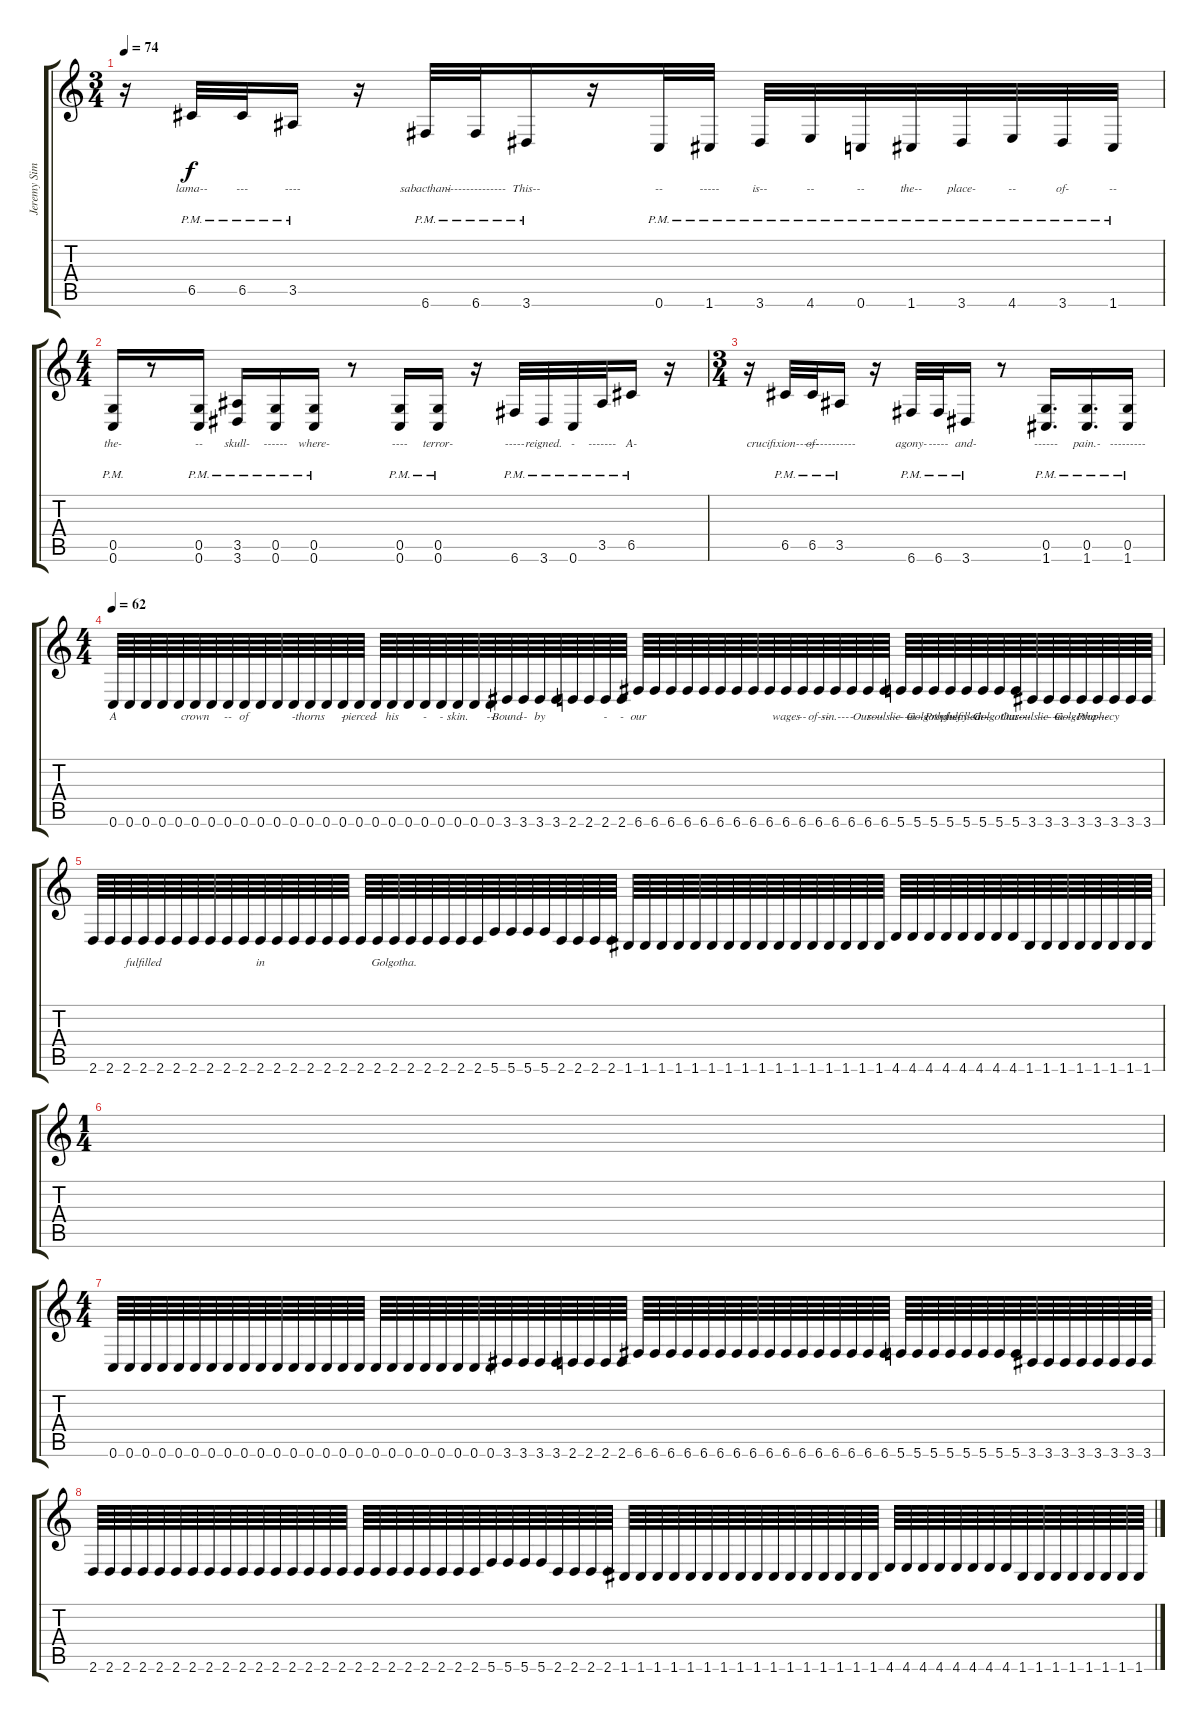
\track ("Jeremy Sims ----Lead Guitar" "Jeremy Sim") {instrument distortionguitar}
\staff {score tabs}
\tuning (D4 A3 F3 C3 G2 C2) {hide}
\ts (3 4)
\tempo 74
\clef g2
\ks c
r.16{dy f} 6.5{pm}.32{lyrics (0 "lama--") lyrics (1 "") lyrics (2 "") lyrics (3 "") lyrics (4 "")} 6.5{pm}.32{lyrics (0 "---") lyrics (1 "") lyrics (2 "") lyrics (3 "") lyrics (4 "")} 3.5{pm}.16{lyrics (0 "----") lyrics (1 "") lyrics (2 "") lyrics (3 "") lyrics (4 "")} r.16 6.6{pm}.32{lyrics (0 "sabacthani") lyrics (1 "") lyrics (2 "") lyrics (3 "") lyrics (4 "")} 6.6{pm}.32{lyrics (0 "---------------") lyrics (1 "") lyrics (2 "") lyrics (3 "") lyrics (4 "")} 3.6{pm}.16{lyrics (0 "This--") lyrics (1 "") lyrics (2 "") lyrics (3 "") lyrics (4 "")} r.16 0.6{pm}.32{lyrics (0 "--") lyrics (1 "") lyrics (2 "") lyrics (3 "") lyrics (4 "")} 1.6{pm}.32{lyrics (0 "-----") lyrics (1 "") lyrics (2 "") lyrics (3 "") lyrics (4 "")} 3.6{pm}.32{lyrics (0 "is--") lyrics (1 "") lyrics (2 "") lyrics (3 "") lyrics (4 "")} 4.6{pm}.32{lyrics (0 "--") lyrics (1 "") lyrics (2 "") lyrics (3 "") lyrics (4 "")} 0.6{pm}.32{lyrics (0 "--") lyrics (1 "") lyrics (2 "") lyrics (3 "") lyrics (4 "")} 1.6{pm}.32{lyrics (0 "the--") lyrics (1 "") lyrics (2 "") lyrics (3 "") lyrics (4 "")} 3.6{pm}.32{lyrics (0 "place-") lyrics (1 "") lyrics (2 "") lyrics (3 "") lyrics (4 "")} 4.6{pm}.32{lyrics (0 "--") lyrics (1 "") lyrics (2 "") lyrics (3 "") lyrics (4 "")} 3.6{pm}.32{lyrics (0 "of-") lyrics (1 "") lyrics (2 "") lyrics (3 "") lyrics (4 "")} 1.6{pm}.32{lyrics (0 "--") lyrics (1 "") lyrics (2 "") lyrics (3 "") lyrics (4 "")} |
\ts (4 4)
(0.5{pm} 0.6{pm}).16{lyrics (0 "the-") lyrics (1 "") lyrics (2 "") lyrics (3 "") lyrics (4 "")} r.8 (0.5{pm} 0.6{pm}).16{lyrics (0 "--") lyrics (1 "") lyrics (2 "") lyrics (3 "") lyrics (4 "")} (3.5{pm} 3.6{pm}).16{lyrics (0 "skull-") lyrics (1 "") lyrics (2 "") lyrics (3 "") lyrics (4 "")} (0.5{pm} 0.6{pm}).16{lyrics (0 "------") lyrics (1 "") lyrics (2 "") lyrics (3 "") lyrics (4 "")} (0.5{pm} 0.6{pm}).16{lyrics (0 "where-") lyrics (1 "") lyrics (2 "") lyrics (3 "") lyrics (4 "")} r.8 (0.5{pm} 0.6{pm}).16{lyrics (0 "----") lyrics (1 "") lyrics (2 "") lyrics (3 "") lyrics (4 "")} (0.5{pm} 0.6{pm}).16{lyrics (0 "terror-") lyrics (1 "") lyrics (2 "") lyrics (3 "") lyrics (4 "")} r.16 6.6{pm}.32{lyrics (0 "-----") lyrics (1 "") lyrics (2 "") lyrics (3 "") lyrics (4 "")} 3.6{pm}.32{lyrics (0 "reigned.") lyrics (1 "") lyrics (2 "") lyrics (3 "") lyrics (4 "")} 0.6{pm}.32{lyrics (0 "-") lyrics (1 "") lyrics (2 "") lyrics (3 "") lyrics (4 "")} 3.5{pm}.32{lyrics (0 "-------") lyrics (1 "") lyrics (2 "") lyrics (3 "") lyrics (4 "")} 6.5{pm}.16{lyrics (0 "A-") lyrics (1 "") lyrics (2 "") lyrics (3 "") lyrics (4 "")} r.16 |
\ts (3 4)
r.16 6.5{pm}.32{lyrics (0 "crucifixion-------") lyrics (1 "") lyrics (2 "") lyrics (3 "") lyrics (4 "")} 6.5{pm}.32{lyrics (0 "of-") lyrics (1 "") lyrics (2 "") lyrics (3 "") lyrics (4 "")} 3.5{pm}.16{lyrics (0 "--------") lyrics (1 "") lyrics (2 "") lyrics (3 "") lyrics (4 "")} r.16 6.6{pm}.32{lyrics (0 "agony-") lyrics (1 "") lyrics (2 "") lyrics (3 "") lyrics (4 "")} 6.6{pm}.32{lyrics (0 "-----") lyrics (1 "") lyrics (2 "") lyrics (3 "") lyrics (4 "")} 3.6{pm}.16{lyrics (0 "and-") lyrics (1 "") lyrics (2 "") lyrics (3 "") lyrics (4 "")} r.8 (0.5{pm} 1.6).16{d lyrics (0 "------") lyrics (1 "") lyrics (2 "") lyrics (3 "") lyrics (4 "")} (0.5{pm} 1.6).16{d lyrics (0 "pain.-") lyrics (1 "") lyrics (2 "") lyrics (3 "") lyrics (4 "")} (0.5{pm} 1.6).16{lyrics (0 "---------") lyrics (1 "") lyrics (2 "") lyrics (3 "") lyrics (4 "")} |
\ts (4 4)
\tempo 62
0.6.64{lyrics (0 "A") lyrics (1 "") lyrics (2 "") lyrics (3 "") lyrics (4 "")} 0.6.64{lyrics (0 "") lyrics (1 "") lyrics (2 "") lyrics (3 "") lyrics (4 "")} 0.6.64{lyrics (0 "") lyrics (1 "") lyrics (2 "") lyrics (3 "") lyrics (4 "")} 0.6.64{lyrics (0 "") lyrics (1 "") lyrics (2 "") lyrics (3 "") lyrics (4 "")} 0.6.64{lyrics (0 "") lyrics (1 "") lyrics (2 "") lyrics (3 "") lyrics (4 "")} 0.6.64{lyrics (0 "crown") lyrics (1 "") lyrics (2 "") lyrics (3 "") lyrics (4 "")} 0.6.64{lyrics (0 "") lyrics (1 "") lyrics (2 "") lyrics (3 "") lyrics (4 "")} 0.6.64{lyrics (0 "--") lyrics (1 "") lyrics (2 "") lyrics (3 "") lyrics (4 "")} 0.6.64{lyrics (0 "of") lyrics (1 "") lyrics (2 "") lyrics (3 "") lyrics (4 "")} 0.6.64{lyrics (0 "") lyrics (1 "") lyrics (2 "") lyrics (3 "") lyrics (4 "")} 0.6.64{lyrics (0 "") lyrics (1 "") lyrics (2 "") lyrics (3 "") lyrics (4 "")} 0.6.64{lyrics (0 "-") lyrics (1 "") lyrics (2 "") lyrics (3 "") lyrics (4 "")} 0.6.64{lyrics (0 "thorns") lyrics (1 "") lyrics (2 "") lyrics (3 "") lyrics (4 "")} 0.6.64{lyrics (0 "") lyrics (1 "") lyrics (2 "") lyrics (3 "") lyrics (4 "")} 0.6.64{lyrics (0 "-") lyrics (1 "") lyrics (2 "") lyrics (3 "") lyrics (4 "")} 0.6.64{lyrics (0 "pierced") lyrics (1 "") lyrics (2 "") lyrics (3 "") lyrics (4 "")} 0.6.64{lyrics (0 "-") lyrics (1 "") lyrics (2 "") lyrics (3 "") lyrics (4 "")} 0.6.64{lyrics (0 "his") lyrics (1 "") lyrics (2 "") lyrics (3 "") lyrics (4 "")} 0.6.64{lyrics (0 "") lyrics (1 "") lyrics (2 "") lyrics (3 "") lyrics (4 "")} 0.6.64{lyrics (0 "-") lyrics (1 "") lyrics (2 "") lyrics (3 "") lyrics (4 "")} 0.6.64{lyrics (0 "-") lyrics (1 "") lyrics (2 "") lyrics (3 "") lyrics (4 "")} 0.6.64{lyrics (0 "skin.") lyrics (1 "") lyrics (2 "") lyrics (3 "") lyrics (4 "")} 0.6.64{lyrics (0 "") lyrics (1 "") lyrics (2 "") lyrics (3 "") lyrics (4 "")} 0.6.64{lyrics (0 "--") lyrics (1 "") lyrics (2 "") lyrics (3 "") lyrics (4 "")} 3.6.64{lyrics (0 "Bound") lyrics (1 "") lyrics (2 "") lyrics (3 "") lyrics (4 "")} 3.6.64{lyrics (0 "--") lyrics (1 "") lyrics (2 "") lyrics (3 "") lyrics (4 "")} 3.6.64{lyrics (0 "by") lyrics (1 "") lyrics (2 "") lyrics (3 "") lyrics (4 "")} 3.6.64{lyrics (0 "") lyrics (1 "") lyrics (2 "") lyrics (3 "") lyrics (4 "")} 2.6.64{lyrics (0 "") lyrics (1 "") lyrics (2 "") lyrics (3 "") lyrics (4 "")} 2.6.64{lyrics (0 "") lyrics (1 "") lyrics (2 "") lyrics (3 "") lyrics (4 "")} 2.6.64{lyrics (0 "-") lyrics (1 "") lyrics (2 "") lyrics (3 "") lyrics (4 "")} 2.6.64{lyrics (0 "-") lyrics (1 "") lyrics (2 "") lyrics (3 "") lyrics (4 "")} 6.6.64{lyrics (0 "our") lyrics (1 "") lyrics (2 "") lyrics (3 "") lyrics (4 "")} 6.6.64{lyrics (0 "") lyrics (1 "") lyrics (2 "") lyrics (3 "") lyrics (4 "")} 6.6.64{lyrics (0 "") lyrics (1 "") lyrics (2 "") lyrics (3 "") lyrics (4 "")} 6.6.64{lyrics (0 "") lyrics (1 "") lyrics (2 "") lyrics (3 "") lyrics (4 "")} 6.6.64{lyrics (0 "") lyrics (1 "") lyrics (2 "") lyrics (3 "") lyrics (4 "")} 6.6.64{lyrics (0 "") lyrics (1 "") lyrics (2 "") lyrics (3 "") lyrics (4 "")} 6.6.64{lyrics (0 "") lyrics (1 "") lyrics (2 "") lyrics (3 "") lyrics (4 "")} 6.6.64{lyrics (0 "") lyrics (1 "") lyrics (2 "") lyrics (3 "") lyrics (4 "")} 6.6.64{lyrics (0 "") lyrics (1 "") lyrics (2 "") lyrics (3 "") lyrics (4 "")} 6.6.64{lyrics (0 "wages") lyrics (1 "") lyrics (2 "") lyrics (3 "") lyrics (4 "")} 6.6.64{lyrics (0 "--") lyrics (1 "") lyrics (2 "") lyrics (3 "") lyrics (4 "")} 6.6.64{lyrics (0 "of---") lyrics (1 "") lyrics (2 "") lyrics (3 "") lyrics (4 "")} 6.6.64{lyrics (0 "sin.---") lyrics (1 "") lyrics (2 "") lyrics (3 "") lyrics (4 "")} 6.6.64{lyrics (0 "-") lyrics (1 "") lyrics (2 "") lyrics (3 "") lyrics (4 "")} 6.6.64{lyrics (0 "Our---") lyrics (1 "") lyrics (2 "") lyrics (3 "") lyrics (4 "")} 6.6.64{lyrics (0 "souls---") lyrics (1 "") lyrics (2 "") lyrics (3 "") lyrics (4 "")} 5.6.64{lyrics (0 "lie---") lyrics (1 "") lyrics (2 "") lyrics (3 "") lyrics (4 "")} 5.6.64{lyrics (0 "in---") lyrics (1 "") lyrics (2 "") lyrics (3 "") lyrics (4 "")} 5.6.64{lyrics (0 "Golgotha---") lyrics (1 "") lyrics (2 "") lyrics (3 "") lyrics (4 "")} 5.6.64{lyrics (0 "Prophecy--") lyrics (1 "") lyrics (2 "") lyrics (3 "") lyrics (4 "")} 5.6.64{lyrics (0 "fulfilled--") lyrics (1 "") lyrics (2 "") lyrics (3 "") lyrics (4 "")} 5.6.64{lyrics (0 "in--") lyrics (1 "") lyrics (2 "") lyrics (3 "") lyrics (4 "")} 5.6.64{lyrics (0 "Golgotha.--") lyrics (1 "") lyrics (2 "") lyrics (3 "") lyrics (4 "")} 5.6.64{lyrics (0 "Our---") lyrics (1 "") lyrics (2 "") lyrics (3 "") lyrics (4 "")} 3.6.64{lyrics (0 "souls---") lyrics (1 "") lyrics (2 "") lyrics (3 "") lyrics (4 "")} 3.6.64{lyrics (0 "lie---") lyrics (1 "") lyrics (2 "") lyrics (3 "") lyrics (4 "")} 3.6.64{lyrics (0 "in---") lyrics (1 "") lyrics (2 "") lyrics (3 "") lyrics (4 "")} 3.6.64{lyrics (0 "Golgotha---") lyrics (1 "") lyrics (2 "") lyrics (3 "") lyrics (4 "")} 3.6.64{lyrics (0 "Prophecy") lyrics (1 "") lyrics (2 "") lyrics (3 "") lyrics (4 "")} 3.6.64{lyrics (0 "") lyrics (1 "") lyrics (2 "") lyrics (3 "") lyrics (4 "")} 3.6.64{lyrics (0 "") lyrics (1 "") lyrics (2 "") lyrics (3 "") lyrics (4 "")} 3.6.64{lyrics (0 "") lyrics (1 "") lyrics (2 "") lyrics (3 "") lyrics (4 "")} |
2.6.64{lyrics (0 "") lyrics (1 "") lyrics (2 "") lyrics (3 "") lyrics (4 "")} 2.6.64{lyrics (0 "") lyrics (1 "") lyrics (2 "") lyrics (3 "") lyrics (4 "")} 2.6.64{lyrics (0 "") lyrics (1 "") lyrics (2 "") lyrics (3 "") lyrics (4 "")} 2.6.64{lyrics (0 "fulfilled") lyrics (1 "") lyrics (2 "") lyrics (3 "") lyrics (4 "")} 2.6.64{lyrics (0 "") lyrics (1 "") lyrics (2 "") lyrics (3 "") lyrics (4 "")} 2.6.64{lyrics (0 "") lyrics (1 "") lyrics (2 "") lyrics (3 "") lyrics (4 "")} 2.6.64{lyrics (0 "") lyrics (1 "") lyrics (2 "") lyrics (3 "") lyrics (4 "")} 2.6.64{lyrics (0 "") lyrics (1 "") lyrics (2 "") lyrics (3 "") lyrics (4 "")} 2.6.64{lyrics (0 "") lyrics (1 "") lyrics (2 "") lyrics (3 "") lyrics (4 "")} 2.6.64{lyrics (0 "") lyrics (1 "") lyrics (2 "") lyrics (3 "") lyrics (4 "")} 2.6.64{lyrics (0 "in") lyrics (1 "") lyrics (2 "") lyrics (3 "") lyrics (4 "")} 2.6.64{lyrics (0 "") lyrics (1 "") lyrics (2 "") lyrics (3 "") lyrics (4 "")} 2.6.64{lyrics (0 "") lyrics (1 "") lyrics (2 "") lyrics (3 "") lyrics (4 "")} 2.6.64{lyrics (0 "") lyrics (1 "") lyrics (2 "") lyrics (3 "") lyrics (4 "")} 2.6.64{lyrics (0 "") lyrics (1 "") lyrics (2 "") lyrics (3 "") lyrics (4 "")} 2.6.64{lyrics (0 "") lyrics (1 "") lyrics (2 "") lyrics (3 "") lyrics (4 "")} 2.6.64{lyrics (0 "") lyrics (1 "") lyrics (2 "") lyrics (3 "") lyrics (4 "")} 2.6.64{lyrics (0 "") lyrics (1 "") lyrics (2 "") lyrics (3 "") lyrics (4 "")} 2.6.64{lyrics (0 "Golgotha.") lyrics (1 "") lyrics (2 "") lyrics (3 "") lyrics (4 "")} 2.6.64 2.6.64 2.6.64 2.6.64 2.6.64 5.6.64 5.6.64 5.6.64 5.6.64 2.6.64 2.6.64 2.6.64 2.6.64 1.6.64 1.6.64 1.6.64 1.6.64 1.6.64 1.6.64 1.6.64 1.6.64 1.6.64 1.6.64 1.6.64 1.6.64 1.6.64 1.6.64 1.6.64 1.6.64 4.6.64 4.6.64 4.6.64 4.6.64 4.6.64 4.6.64 4.6.64 4.6.64 1.6.64 1.6.64 1.6.64 1.6.64 1.6.64 1.6.64 1.6.64 1.6.64 |
\ts (1 4)
|
\ts (4 4)
0.6.64 0.6.64 0.6.64 0.6.64 0.6.64 0.6.64 0.6.64 0.6.64 0.6.64 0.6.64 0.6.64 0.6.64 0.6.64 0.6.64 0.6.64 0.6.64 0.6.64 0.6.64 0.6.64 0.6.64 0.6.64 0.6.64 0.6.64 0.6.64 3.6.64 3.6.64 3.6.64 3.6.64 2.6.64 2.6.64 2.6.64 2.6.64 6.6.64 6.6.64 6.6.64 6.6.64 6.6.64 6.6.64 6.6.64 6.6.64 6.6.64 6.6.64 6.6.64 6.6.64 6.6.64 6.6.64 6.6.64 6.6.64 5.6.64 5.6.64 5.6.64 5.6.64 5.6.64 5.6.64 5.6.64 5.6.64 3.6.64 3.6.64 3.6.64 3.6.64 3.6.64 3.6.64 3.6.64 3.6.64 |
2.6.64 2.6.64 2.6.64 2.6.64 2.6.64 2.6.64 2.6.64 2.6.64 2.6.64 2.6.64 2.6.64 2.6.64 2.6.64 2.6.64 2.6.64 2.6.64 2.6.64 2.6.64 2.6.64 2.6.64 2.6.64 2.6.64 2.6.64 2.6.64 5.6.64 5.6.64 5.6.64 5.6.64 2.6.64 2.6.64 2.6.64 2.6.64 1.6.64 1.6.64 1.6.64 1.6.64 1.6.64 1.6.64 1.6.64 1.6.64 1.6.64 1.6.64 1.6.64 1.6.64 1.6.64 1.6.64 1.6.64 1.6.64 4.6.64 4.6.64 4.6.64 4.6.64 4.6.64 4.6.64 4.6.64 4.6.64 1.6.64 1.6.64 1.6.64 1.6.64 1.6.64 1.6.64 1.6.64 1.6.64
